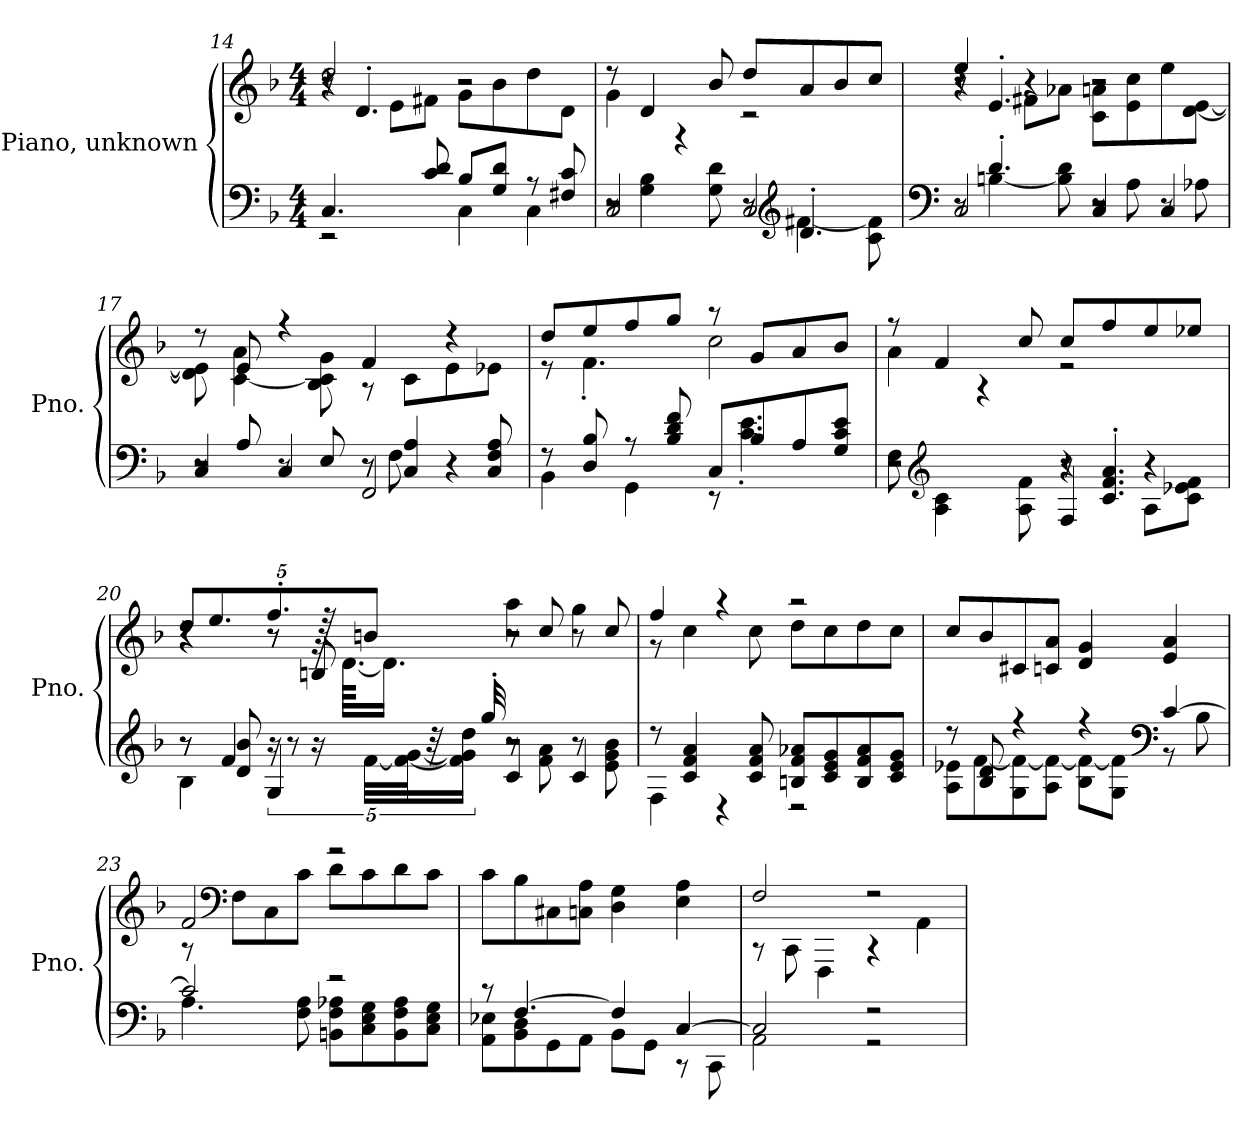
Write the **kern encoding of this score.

**kern	**kern
*part1	*part1
*staff2	*staff1
*I"Piano, unknown	*
*I'Pno.	*
*clefF4	*clefG2
*k[b-]	*k[b-]
*M4/4	*M4/4
=14	=14
*^	*^
*	*	*	*^
4.C/	2r	2dd/	4r	8r
.	.	.	.	4.d'/
.	.	.	8e\L	.
8c/ 8d/	.	.	8f#X\J	.
8B-/L	4C\	2r	8g\L	2r
8G/ 8d/J	.	.	8b-\	.
8r	4C\	.	8dd\	.
8F#X/ 8c/	.	.	8d\J	.
*	*	*	*v	*v
!!LO:LB:g=z
=15	=15	=15	=15
*	*^	*	*
2r	8r	2C/	8r	4g\
.	4G\ 4B-\	.	4d/	.
.	.	.	.	4r
.	8G\ 8d\	.	8b-/	.
8r	8r	2C/	8dd/L	2r
*clefG2	*	*	*	*
4.d'/	[4f#X\	.	8a/	.
.	.	.	8b-/	.
.	8c\ 8f#\]	.	8cc/J	.
*	*	*	*v	*v
=16	=16	=16	=16
*clefF4	*	*	*
*	*	*	*^
*	*	*	*	*^
8r	8r	2C/	4ee/	4r	8r
4.d'/	[4Bn\	.	.	.	4.e'/
.	.	.	4r	8f#X\L	.
.	8B\] 8d\	.	.	8a-X\J	.
2r	8r	4C/	2r	8c\ 8an\L	2r
.	8A\	.	.	8e\ 8cc\	.
.	8r	4C/	.	8ee\	.
.	8A-X\	.	.	[8d\ [8e\J	.
*	*	*	*	*v	*v
=17	=17	=17	=17	=17
8r	2r	4C/	8r	8d\] 8e\]
8A/	.	.	8e/	[4c\ 4a\
8r	.	4C/	4r	.
8E/	.	.	.	8B-\ 8c\] 8g\
8r	8r	2FF/	4f/	8r
4C/ 4A/	8F\	.	.	8c\L
.	4r	.	4r	8e\
8C/ 8F/ 8A/	.	.	.	8e-X\J
*	*v	*v	*	*
!!LO:PB:g=z	!!
=18	=18	=18	=18
8r	4BB-\	8dd/L	8r
8D/ 8B-/	.	8ee/	4.f'\
8r	4GG\	8ff/	.
8B-/ 8d/ 8f/	.	8gg/J	.
8C/L	8r	8r	2cc\
8B-/	4.c\' 4.e\'	8g/L	.
8A/	.	8a/	.
8G/ 8c/ 8e/J	.	8b-/J	.
=19	=19	=19	=19
*	*^	*	*
2r	8F\	2r	8r	4a\
*clefG2	*	*	*	*
.	4A\ 4c\	.	4f/	.
.	.	.	.	4r
.	8A\ 8f\	.	8cc/	.
8r	4r	4F/	8cc/L	2r
4.c/' 4.f/' 4.a/'	.	.	8ff/	.
.	8A\L	4r	8ee/	.
.	8c\ 8e-X\ 8f\J	.	8ee-X/J	.
*	*	*	*v	*v
!!LO:LB:g=z
=20	=20	=20	=20
*	*	*	*Xbrackettup
*	*	*	*^
*	*	*	*	*^
8r	4B-\	8r	10dd/L	4r	4r
.	.	.	10.ee/	.	.
4f/	.	8d/ 8b-/	.	.	.
.	20r	4G/	10.ff'/	8r	8r
.	10r	.	.	.	.
16r	.	.	.	128r	8Bn/
.	.	.	.	[64.d\KKLL	.
.	[40f\LLL	.	10bn/J	.	.
.	.	.	.	16.d\JJ]	.
.	40f\_ [40g\J	.	.	.	.
32r	.	.	.	.	.
.	20f\] 20g\] 20dd\JJ	.	.	.	.
32gg'/	.	.	.	.	.
2r	8r	4c/	8r	4aa\	2r
.	8f\ 8a\	.	8cc/	.	.
.	8r	4c/	8r	4gg\	.
.	8e\ 8g\ 8b-\	.	8cc/	.	.
*	*v	*v	*	*	*
*	*	*	*v	*v
=21	=21	=21	=21
8r	4F\	4ff/	8r
4c/ 4f/ 4a/	.	.	4cc\
.	4r	4r	.
8c/ 8f/ 8a/	.	.	8cc\
8Bn/ 8f/ 8a-X/L	2r	2r	8dd\L
8c/ 8e/ 8g/	.	.	8cc\
8B/ 8f/ 8a-/	.	.	8dd\
8c/ 8e/ 8g/J	.	.	8cc\J
*	*	*v	*v
!!LO:LB:g=z
=22	=22	=22
8r	8A\ 8e-X\L	8cc/L
8B-/ 8d/	[8f\	8b-/
4r	8G\ 8f\_	8c#X/
.	8A\ 8f\_J	8cn/ 8a/J
4r	8B-\ 8f\_L	4d/ 4g/
.	8G\ 8f\]J	.
*clefF4	*	*
[4c/	8r	4e/ 4a/
.	8B-\	.
=23	=23	=23
*	*	*^
2c/]	4.A\	2f/	8r
*	*	*clefF4	*
.	.	.	8F\L
.	.	.	8C\
.	8F\ 8A\	.	8c\J
2r	8BBn\ 8F\ 8A-X\L	2r	8d\L
.	8C\ 8E\ 8G\	.	8c\
.	8BB\ 8F\ 8A-\	.	8d\
.	8C\ 8E\ 8G\J	.	8c\J
*	*	*v	*v
=24	=24	=24
8r	8AA\ 8E-X\L	8c\L
[4.F/	8BB-\ 8D\	8B-\
.	8GG\	8C#X\
.	8AA\J	8Cn\ 8A\J
4F/]	8BB-\L	4D\ 4G\
.	8GG\J	.
[4C/	8r	4E\ 4A\
.	8CC\	.
=25	=25	=25
*	*	*^
2C/]	2AA\	2F/	8r
.	.	.	8CC\
.	.	.	4FFF\
2r	2r	2r	4r
.	.	.	4AA\
*v	*v	*	*
*	*v	*v
=	=
*-	*-
